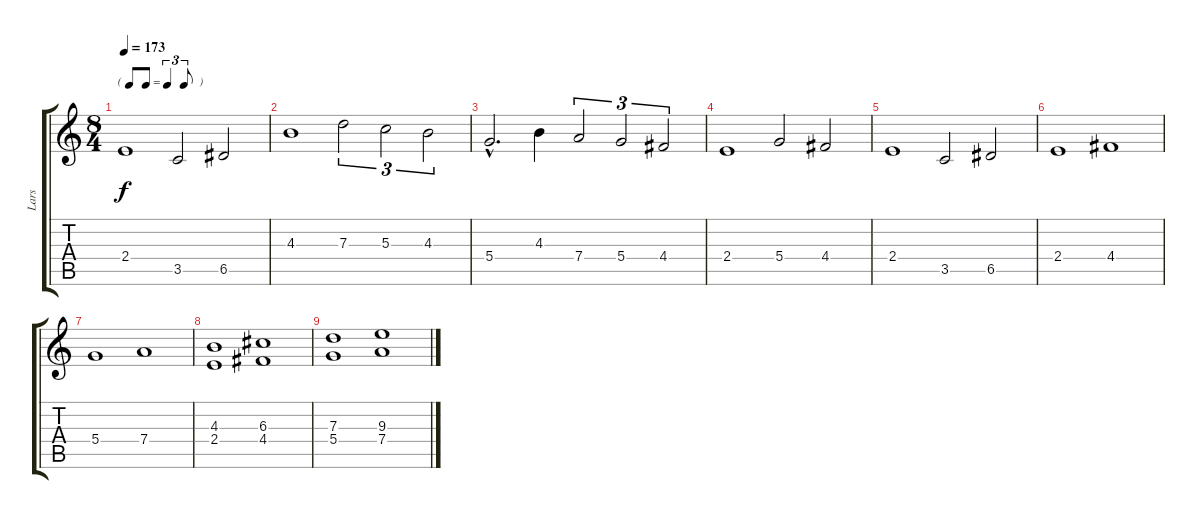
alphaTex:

\track ("Lars" "Lars") {instrument stringensemble1}
\staff {score tabs}
\tuning (E5 B4 G4 D4 A3 E3) {hide}
\ts (8 4)
\tf triplet8th
\tempo 173
\clef g2
\ks c
2.4.1{dy f} 3.5.2 6.5.2 |
4.3.1 7.3.2{tu (3 2)} 5.3.2{tu (3 2)} 4.3.2{tu (3 2)} |
5.4{hac}.2{d} 4.3.4 7.4.2{tu (3 2)} 5.4.2{tu (3 2)} 4.4.2{tu (3 2)} |
2.4.1 5.4.2 4.4.2 |
2.4.1 3.5.2 6.5.2 |
2.4.1 4.4.1 |
5.4.1 7.4.1 |
(4.3 2.4).1 (6.3 4.4).1 |
(7.3 5.4).1 (9.3 7.4).1
